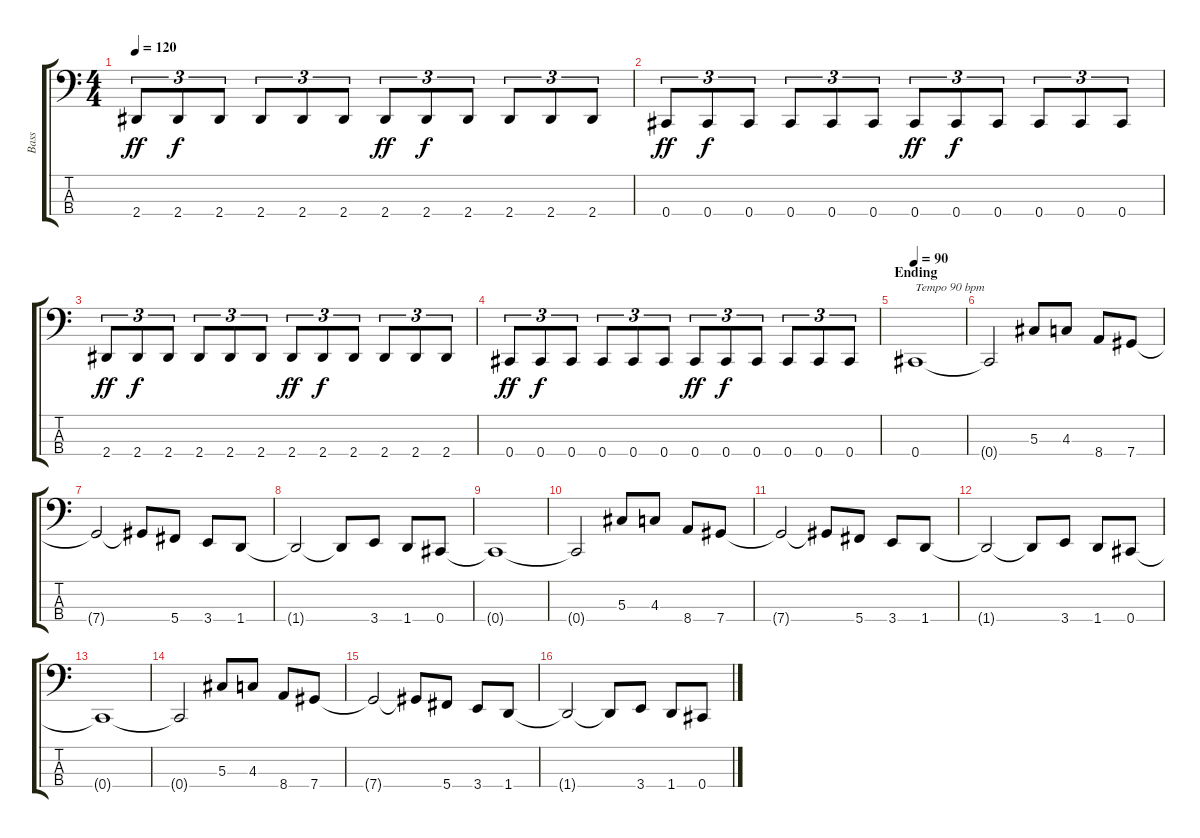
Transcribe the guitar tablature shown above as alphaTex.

\track ("Bass" "Bass") {instrument electricbasspick}
\staff {score tabs}
\tuning (Gb2 Db2 Ab1 Db1) {hide}
\ts (4 4)
\tempo 120
\clef f4
\ks c
2.4.8{tu (3 2) dy ff} 2.4.8{tu (3 2) dy f} 2.4.8{tu (3 2)} 2.4.8{tu (3 2)} 2.4.8{tu (3 2)} 2.4.8{tu (3 2)} 2.4.8{tu (3 2) dy ff} 2.4.8{tu (3 2) dy f} 2.4.8{tu (3 2)} 2.4.8{tu (3 2)} 2.4.8{tu (3 2)} 2.4.8{tu (3 2)} |
0.4.8{tu (3 2) dy ff} 0.4.8{tu (3 2) dy f} 0.4.8{tu (3 2)} 0.4.8{tu (3 2)} 0.4.8{tu (3 2)} 0.4.8{tu (3 2)} 0.4.8{tu (3 2) dy ff} 0.4.8{tu (3 2) dy f} 0.4.8{tu (3 2)} 0.4.8{tu (3 2)} 0.4.8{tu (3 2)} 0.4.8{tu (3 2)} |
2.4.8{tu (3 2) dy ff} 2.4.8{tu (3 2) dy f} 2.4.8{tu (3 2)} 2.4.8{tu (3 2)} 2.4.8{tu (3 2)} 2.4.8{tu (3 2)} 2.4.8{tu (3 2) dy ff} 2.4.8{tu (3 2) dy f} 2.4.8{tu (3 2)} 2.4.8{tu (3 2)} 2.4.8{tu (3 2)} 2.4.8{tu (3 2)} |
0.4.8{tu (3 2) dy ff} 0.4.8{tu (3 2) dy f} 0.4.8{tu (3 2)} 0.4.8{tu (3 2)} 0.4.8{tu (3 2)} 0.4.8{tu (3 2)} 0.4.8{tu (3 2) dy ff} 0.4.8{tu (3 2) dy f} 0.4.8{tu (3 2)} 0.4.8{tu (3 2)} 0.4.8{tu (3 2)} 0.4.8{tu (3 2)} |
\section ("" "Ending")
\tempo 90
0.4.1{txt "Tempo 90 bpm"} |
0.4{t}.2 5.3.8 4.3.8 8.4.8 7.4.8 |
7.4{t}.2 7.4{t}.8 5.4.8 3.4.8 1.4.8 |
1.4{t}.2 1.4{t}.8 3.4.8 1.4.8 0.4.8 |
0.4{t}.1 |
0.4{t}.2 5.3.8 4.3.8 8.4.8 7.4.8 |
7.4{t}.2 7.4{t}.8 5.4.8 3.4.8 1.4.8 |
1.4{t}.2 1.4{t}.8 3.4.8 1.4.8 0.4.8 |
0.4{t}.1 |
0.4{t}.2 5.3.8 4.3.8 8.4.8 7.4.8 |
7.4{t}.2 7.4{t}.8 5.4.8 3.4.8 1.4.8 |
1.4{t}.2 1.4{t}.8 3.4.8 1.4.8 0.4.8
